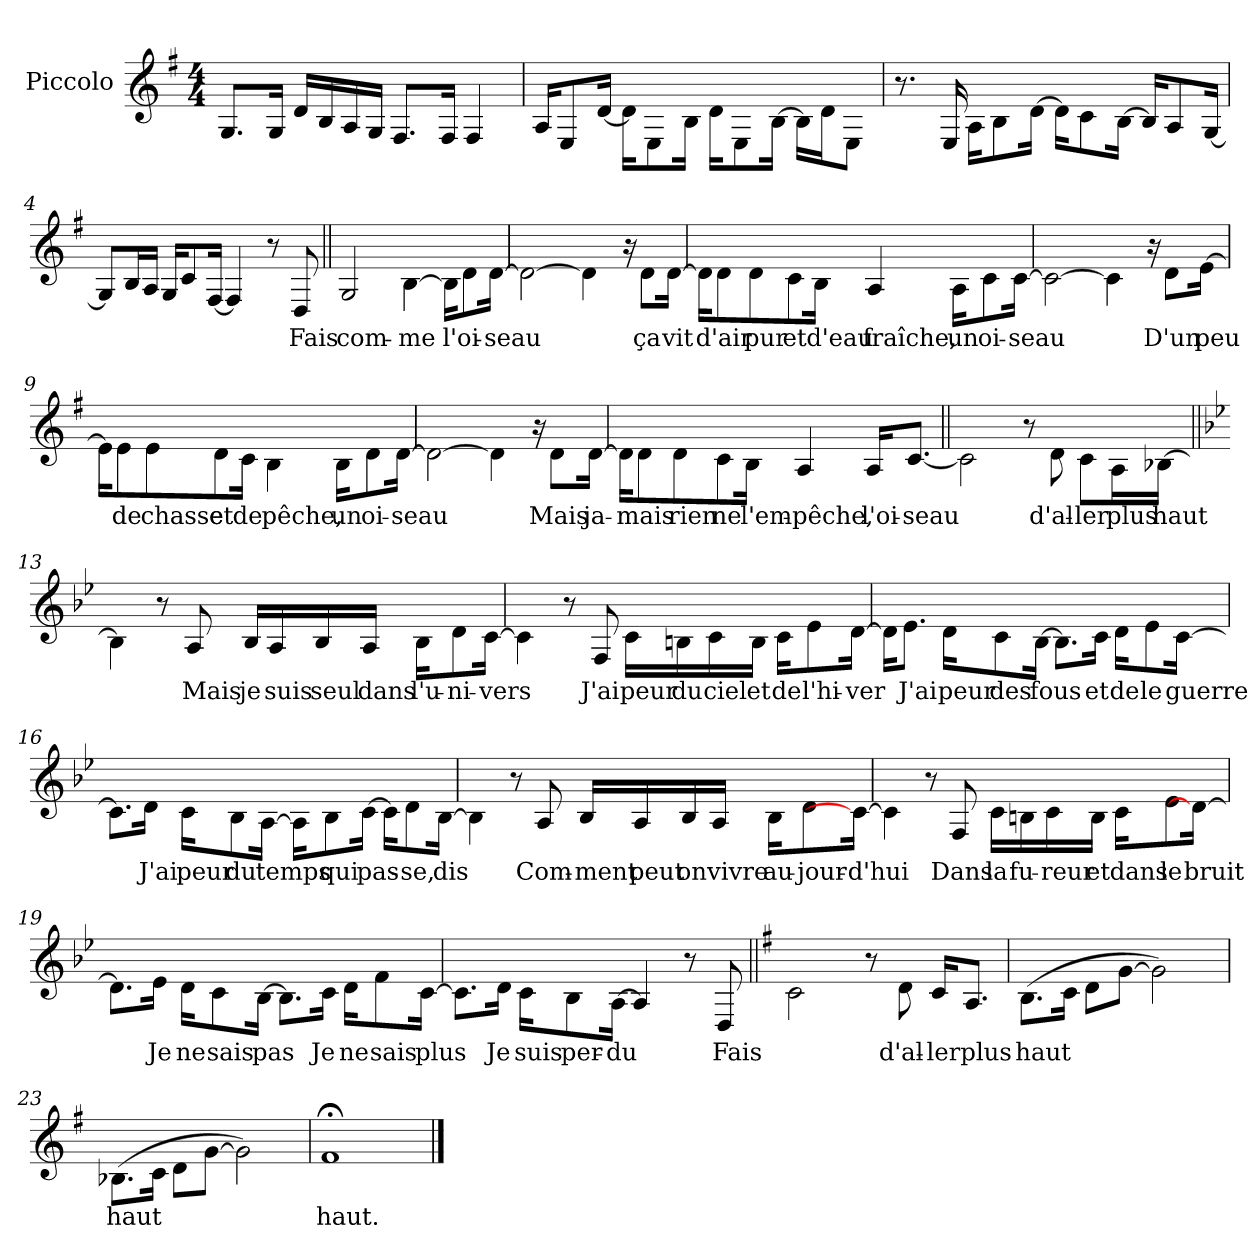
**kern	**text
*part1	*part1
*staff1	*staff1
*I"Piccolo	*
*I'Picc	*
*clefG2	*
*ITrd-7c-12	*
*k[f#]	*
*G:	*
*M4/4	*
=1	=1
8.g/L	.
16g/J	.
16dd\L	.
16b\	.
16a/	.
16g/J	.
8.f#/L	.
16f#/J	.
4f#/	.
=2	=2
16a/L	.
8e/	.
[16dd\J	.
16dd\L]	.
8e/	.
16b\J	.
16dd\L	.
8e/	.
[16b\J	.
16b\L]	.
16dd\	.
8e/J	.
=3	=3
8.r	.
16e/	.
16a/L	.
8b\	.
[16dd\J	.
16dd\L]	.
8cc\	.
[16b\J	.
16b\L]	.
8a/	.
[16g/J	.
=4	=4
8g/L]	.
16b\	.
16a/J	.
16g/L	.
8cc\	.
[16f#/J	.
4f#/]	.
8r	.
8d/	Fais
=5||	=5||
2g/	com-
[4b\	me
16b\L]	.
8dd\	l'oi-
[16dd\J	-seau
=6	=6
2dd\_	.
4dd\]	.
16r	.
8dd\L	ça
[16dd\J	vit
=7	=7
16dd\L]	.
8dd\	d'air
8dd\	pur
8cc\	et
16b\J	d'eau
4a/	fraîche,
16a/L	un
8cc\	oi-
[16cc\J	-seau
=8	=8
2cc\_	.
4cc\]	.
16r	.
8dd\L	D'un
[16ee\J	peu
=9	=9
16ee\L]	.
8ee\	de
8ee\	chasse
8dd\	et
16cc\J	de
4b\	pêche,
16b\L	un
8dd\	oi-
[16dd\J	-seau
=10	=10
2dd\_	.
4dd\]	.
16r	.
8dd\L	Mais
[16dd\J	ja-
=11	=11
16dd\L]	.
8dd\	-mais
8dd\	rien
8cc\	ne
16b\J	l'em-
4a/	pêche,
16a/L	l'oi-
[8.cc\J	-seau
=12||	=12||
2cc\]	.
8r	.
8dd\	d'al-
8cc\L	-ler
16a/	plus
[16b-X\J	haut
=13||	=13||
*k[b-e-]	*
*B-:	*
4b-\]	.
8r	.
8a/	Mais
16b-\L	je
16a/	suis
16b-\	seul
16a/J	dans
16b-\L	l'u-
8dd\	-ni-
[16cc\J	-vers
=14	=14
4cc\]	.
8r	.
8f/	J'ai
16cc\L	peur
16bn\	du
16cc\	ciel
16b\J	et
16cc\L	de
8ee-\	l'hi-
[16dd\J	ver
=15	=15
16dd\L]	.
8.ee-\J	J'ai
16dd\L	peur
8cc\	des
[16b-\J	fous
8.b-\L]	.
16cc\J	et
16dd\L	de
8ee-\	le
[16cc\J	guerre
=16	=16
8.cc\L]	.
16dd\J	J'ai
16cc\L	peur
8b-\	du
[16a/J	temps
16a/L]	.
8b-\	qui
[16cc\J	pas-
16cc\L]	.
8dd\	se,
[16b-\J	dis
=17	=17
4b-\]	.
8r	.
8a/	Com-
16b-\L	-ment
16a/	peut
16b-\	on
16a/J	vivre
16b-\L	au-
8dd\	jour-
16cc\J_	-d'hui
=18	=18
4cc\]	.
8r	.
8f/	Dans
16cc\L	la
16bn\	fu-
16cc\	-reur
16b\J	et
16cc\L	dans
8ee-\	le
16dd\J_	bruit
=19	=19
8.dd\L]	.
16ee-\J	Je
16dd\L	ne
8cc\	sais
[16b-\J	pas
8.b-\L]	.
16cc\J	Je
16dd\L	ne
8ff\	sais
[16cc\J	plus
=20	=20
8.cc\L]	.
16dd\J	Je
16cc\L	suis
8b-\	per-
[16a/J	-du
4a/]	.
8r	.
8d/	Fais
!!LO:LB:g=z
=21||	=21||
*k[f#]	*
*G:	*
2cc\	.
8r	.
8dd\	d'al-
16cc\L	-ler
8.a/J	plus
=22	=22
(8.b\L	haut
16cc\J	.
8dd\L	.
[8gg\J	.
2gg\])	.
=23	=23
(8.b-X\L	haut
16cc\J	.
8dd\L	.
[8gg\J	.
2gg\])	.
=24	=24
1ff#;<	haut.
==	==
*-	*-
